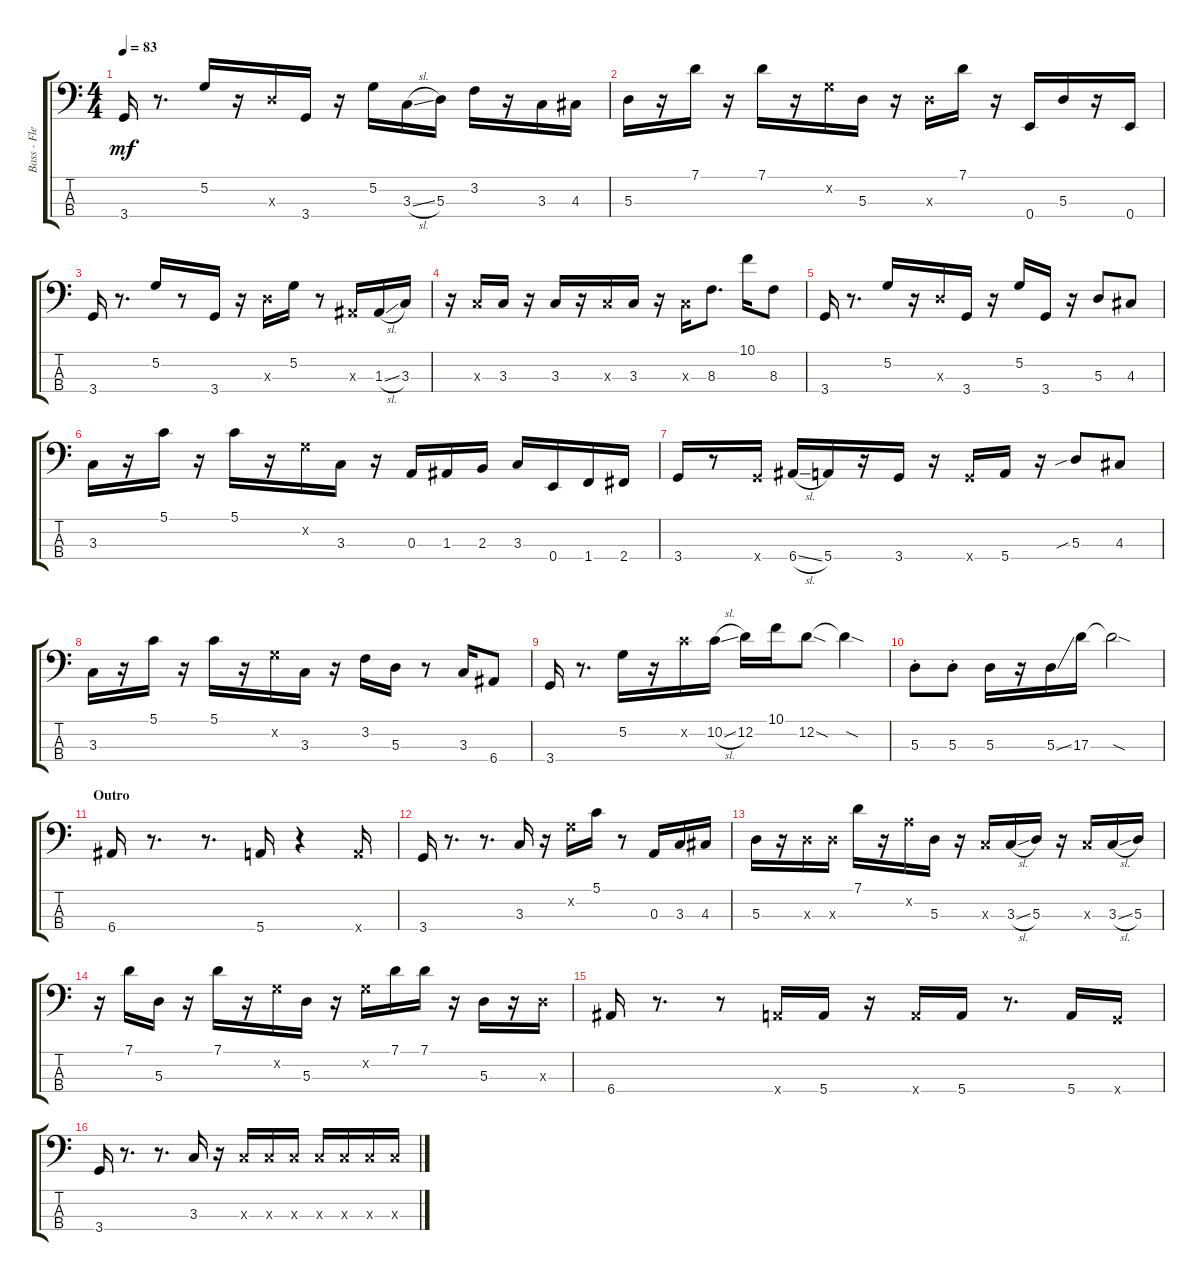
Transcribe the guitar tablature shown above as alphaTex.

\track ("Bass - Flea" "Bass - Fle") {instrument electricbassfinger}
\staff {score tabs}
\tuning (G2 D2 A1 E1) {hide}
\ts (4 4)
\tempo 83
\clef f4
\ks c
3.4.16{dy mf} r.8{d} 5.2.16 r.16 5.3{x}.16 3.4.16 r.16 5.2.16 3.3{sl}.16 5.3.16 3.2.16 r.16 3.3.16 4.3.16 |
5.3.16 r.16 7.1.16 r.16 7.1.16 r.16 5.2{x}.16 5.3.16 r.16 5.3{x}.16 7.1.16 r.16 0.4.16 5.3.16 r.16 0.4.16 |
3.4.16 r.8{d} 5.2.16 r.8 3.4.16 r.16 5.3{x}.16 5.2.16 r.8 1.3{x}.16 1.3{sl}.16 3.3.16 |
r.16 3.3{x}.16 3.3.16 r.16 3.3.16 r.16 3.3{x}.16 3.3.16 r.16 3.3{x}.16 8.3.8{d} 10.1.16 8.3.8 |
3.4.16 r.8{d} 5.2.16 r.16 5.3{x}.16 3.4.16 r.16 5.2.16 3.4.16 r.16 5.3.8 4.3.8 |
3.3.16 r.16 5.1.16 r.16 5.1.16 r.16 5.2{x}.16 3.3.16 r.16 0.3.16 1.3.16 2.3.16 3.3.16 0.4.16 1.4.16 2.4.16 |
3.4.16 r.8 3.4{x}.16 6.4{sl}.16 5.4.16 r.16 3.4.16 r.16 3.4{x}.16 5.4.16 r.16 5.3{sib}.8 4.3.8 |
3.3.16 r.16 5.1.16 r.16 5.1.16 r.16 5.2{x}.16 3.3.16 r.16 3.2.16 5.3.16 r.8 3.3.16 6.4.8 |
3.4.16 r.8{d} 5.2.16 r.16 10.2{x}.16 10.2{sl}.16 12.2.16 10.1.16 12.2{sod}.8 12.2{sod t}.4 |
5.3{st}.8 5.3{st}.8 5.3.16 r.16 5.3{ss}.16 17.3.16 17.3{sod t}.2 |
\section ("" "Outro")
6.4.16 r.8{d} r.8{d} 5.4.16 r.4 5.4{x}.16 |
3.4.16 r.8{d} r.8{d} 3.3.16 r.16 5.2{x}.16 5.1.16 r.8 0.3.16 3.3.16 4.3.16 |
5.3.16 r.16 5.3{x}.16 5.3{x}.16 7.1.16 r.16 7.2{x}.16 5.3.16 r.16 3.3{x}.16 3.3{sl}.16 5.3.16 r.16 3.3{x}.16 3.3{sl}.16 5.3.16 |
r.16 7.1.16 5.3.16 r.16 7.1.16 r.16 5.2{x}.16 5.3.16 r.16 5.2{x}.16 7.1.16 7.1.16 r.16 5.3.16 r.16 5.3{x}.16 |
6.4.16 r.8{d} r.8 5.4{x}.16 5.4.16 r.16 5.4{x}.16 5.4.16 r.8{d} 5.4.16 3.4{x}.16 |
3.4.16 r.8{d} r.8{d} 3.3.16 r.16 3.3{x}.16 3.3{x}.16 3.3{x}.16 3.3{x}.16 3.3{x}.16 3.3{x}.16 3.3{x}.16
